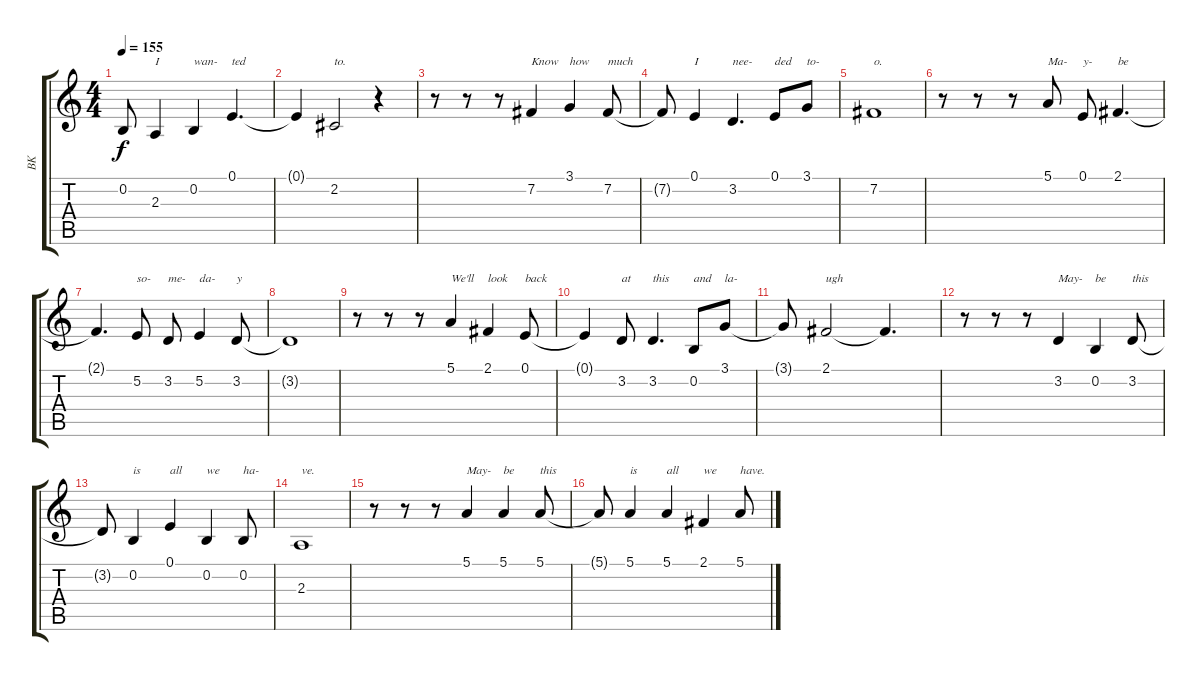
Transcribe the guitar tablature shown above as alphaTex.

\track ("BK" "BK") {instrument violin}
\staff {score tabs}
\tuning (E4 B3 G3 D3 A2 E2) {hide}
\ts (4 4)
\tempo 155
\clef g2
\ks c
0.2{t}.8{dy f} 2.3.4{txt "I"} 0.2.4{txt "wan-"} 0.1.4{d txt "ted"} |
0.1{t}.4 2.2.2{txt "to."} r.4 |
r.8 r.8 r.8 7.2.4{txt "Know"} 3.1.4{txt "how"} 7.2.8{txt "much"} |
7.2{t}.8 0.1.4{txt "I"} 3.2.4{d txt "nee-"} 0.1.8{txt "ded"} 3.1.8{txt "to-"} |
7.2.1{txt "o."} |
r.8 r.8 r.8 5.1.8{txt "Ma-"} 0.1.8{txt "y-"} 2.1.4{d txt "be"} |
2.1{t}.4{d} 5.2.8{txt "so-"} 3.2.8{txt "me-"} 5.2.4{txt "da-"} 3.2.8{txt "y"} |
3.2{t}.1 |
r.8 r.8 r.8 5.1.4{txt "We'll"} 2.1.4{txt "look"} 0.1.8{txt "back"} |
0.1{t}.4 3.2.8{txt "at"} 3.2.4{d txt "this"} 0.2.8{txt "and"} 3.1.8{txt "la-"} |
3.1{t}.8 2.1.2{txt "ugh"} 2.1{t}.4{d} |
r.8 r.8 r.8 3.2.4{txt "May-"} 0.2.4{txt "be"} 3.2.8{txt "this"} |
3.2{t}.8 0.2.4{txt "is"} 0.1.4{txt "all"} 0.2.4{txt "we"} 0.2.8{txt "ha-"} |
2.3.1{txt "ve."} |
r.8 r.8 r.8 5.1.4{txt "May-"} 5.1.4{txt "be"} 5.1.8{txt "this"} |
5.1{t}.8 5.1.4{txt "is"} 5.1.4{txt "all"} 2.1.4{txt "we"} 5.1.8{txt "have."}
